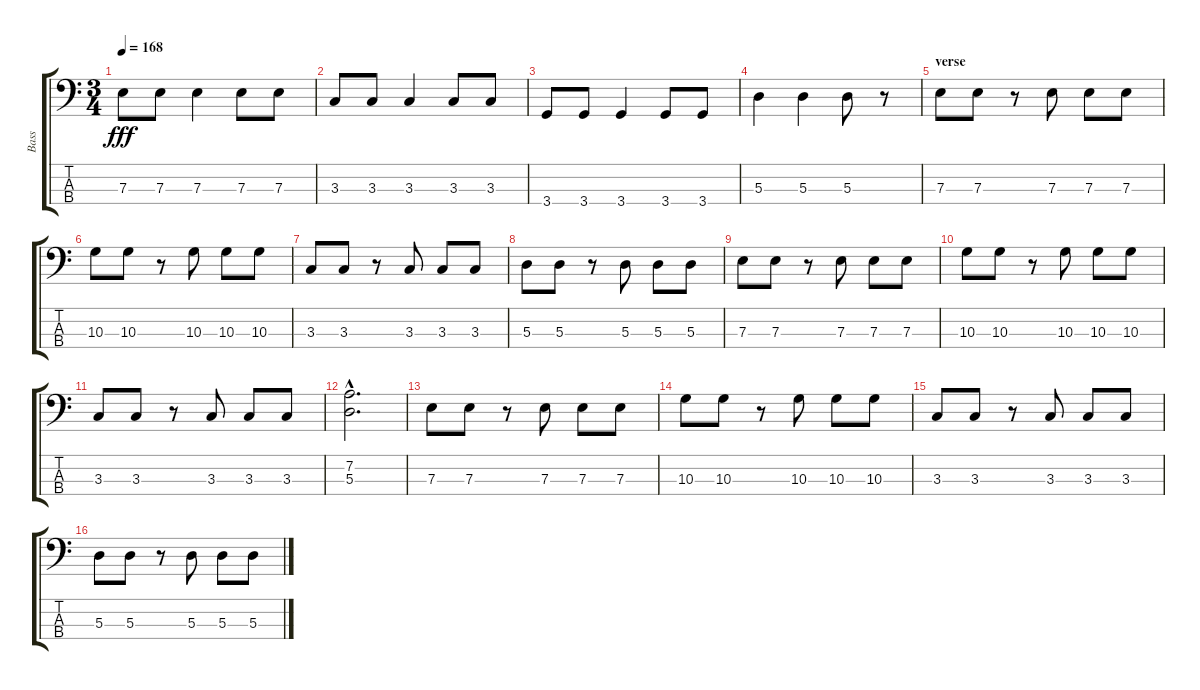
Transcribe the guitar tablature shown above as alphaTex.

\track ("Bass" "Bass") {instrument electricbassfinger}
\staff {score tabs}
\tuning (G2 D2 A1 E1) {hide}
\ts (3 4)
\tempo 168
\clef f4
\ks c
7.3.8{dy fff} 7.3.8 7.3.4 7.3.8 7.3.8 |
3.3.8 3.3.8 3.3.4 3.3.8 3.3.8 |
3.4.8 3.4.8 3.4.4 3.4.8 3.4.8 |
5.3.4 5.3.4 5.3.8 r.8 |
\section ("" "verse")
7.3.8 7.3.8 r.8 7.3.8 7.3.8 7.3.8 |
10.3.8 10.3.8 r.8 10.3.8 10.3.8 10.3.8 |
3.3.8 3.3.8 r.8 3.3.8 3.3.8 3.3.8 |
5.3.8 5.3.8 r.8 5.3.8 5.3.8 5.3.8 |
7.3.8 7.3.8 r.8 7.3.8 7.3.8 7.3.8 |
10.3.8 10.3.8 r.8 10.3.8 10.3.8 10.3.8 |
3.3.8 3.3.8 r.8 3.3.8 3.3.8 3.3.8 |
(7.2{hac} 5.3{hac}).2{d} |
7.3.8 7.3.8 r.8 7.3.8 7.3.8 7.3.8 |
10.3.8 10.3.8 r.8 10.3.8 10.3.8 10.3.8 |
3.3.8 3.3.8 r.8 3.3.8 3.3.8 3.3.8 |
5.3.8 5.3.8 r.8 5.3.8 5.3.8 5.3.8
